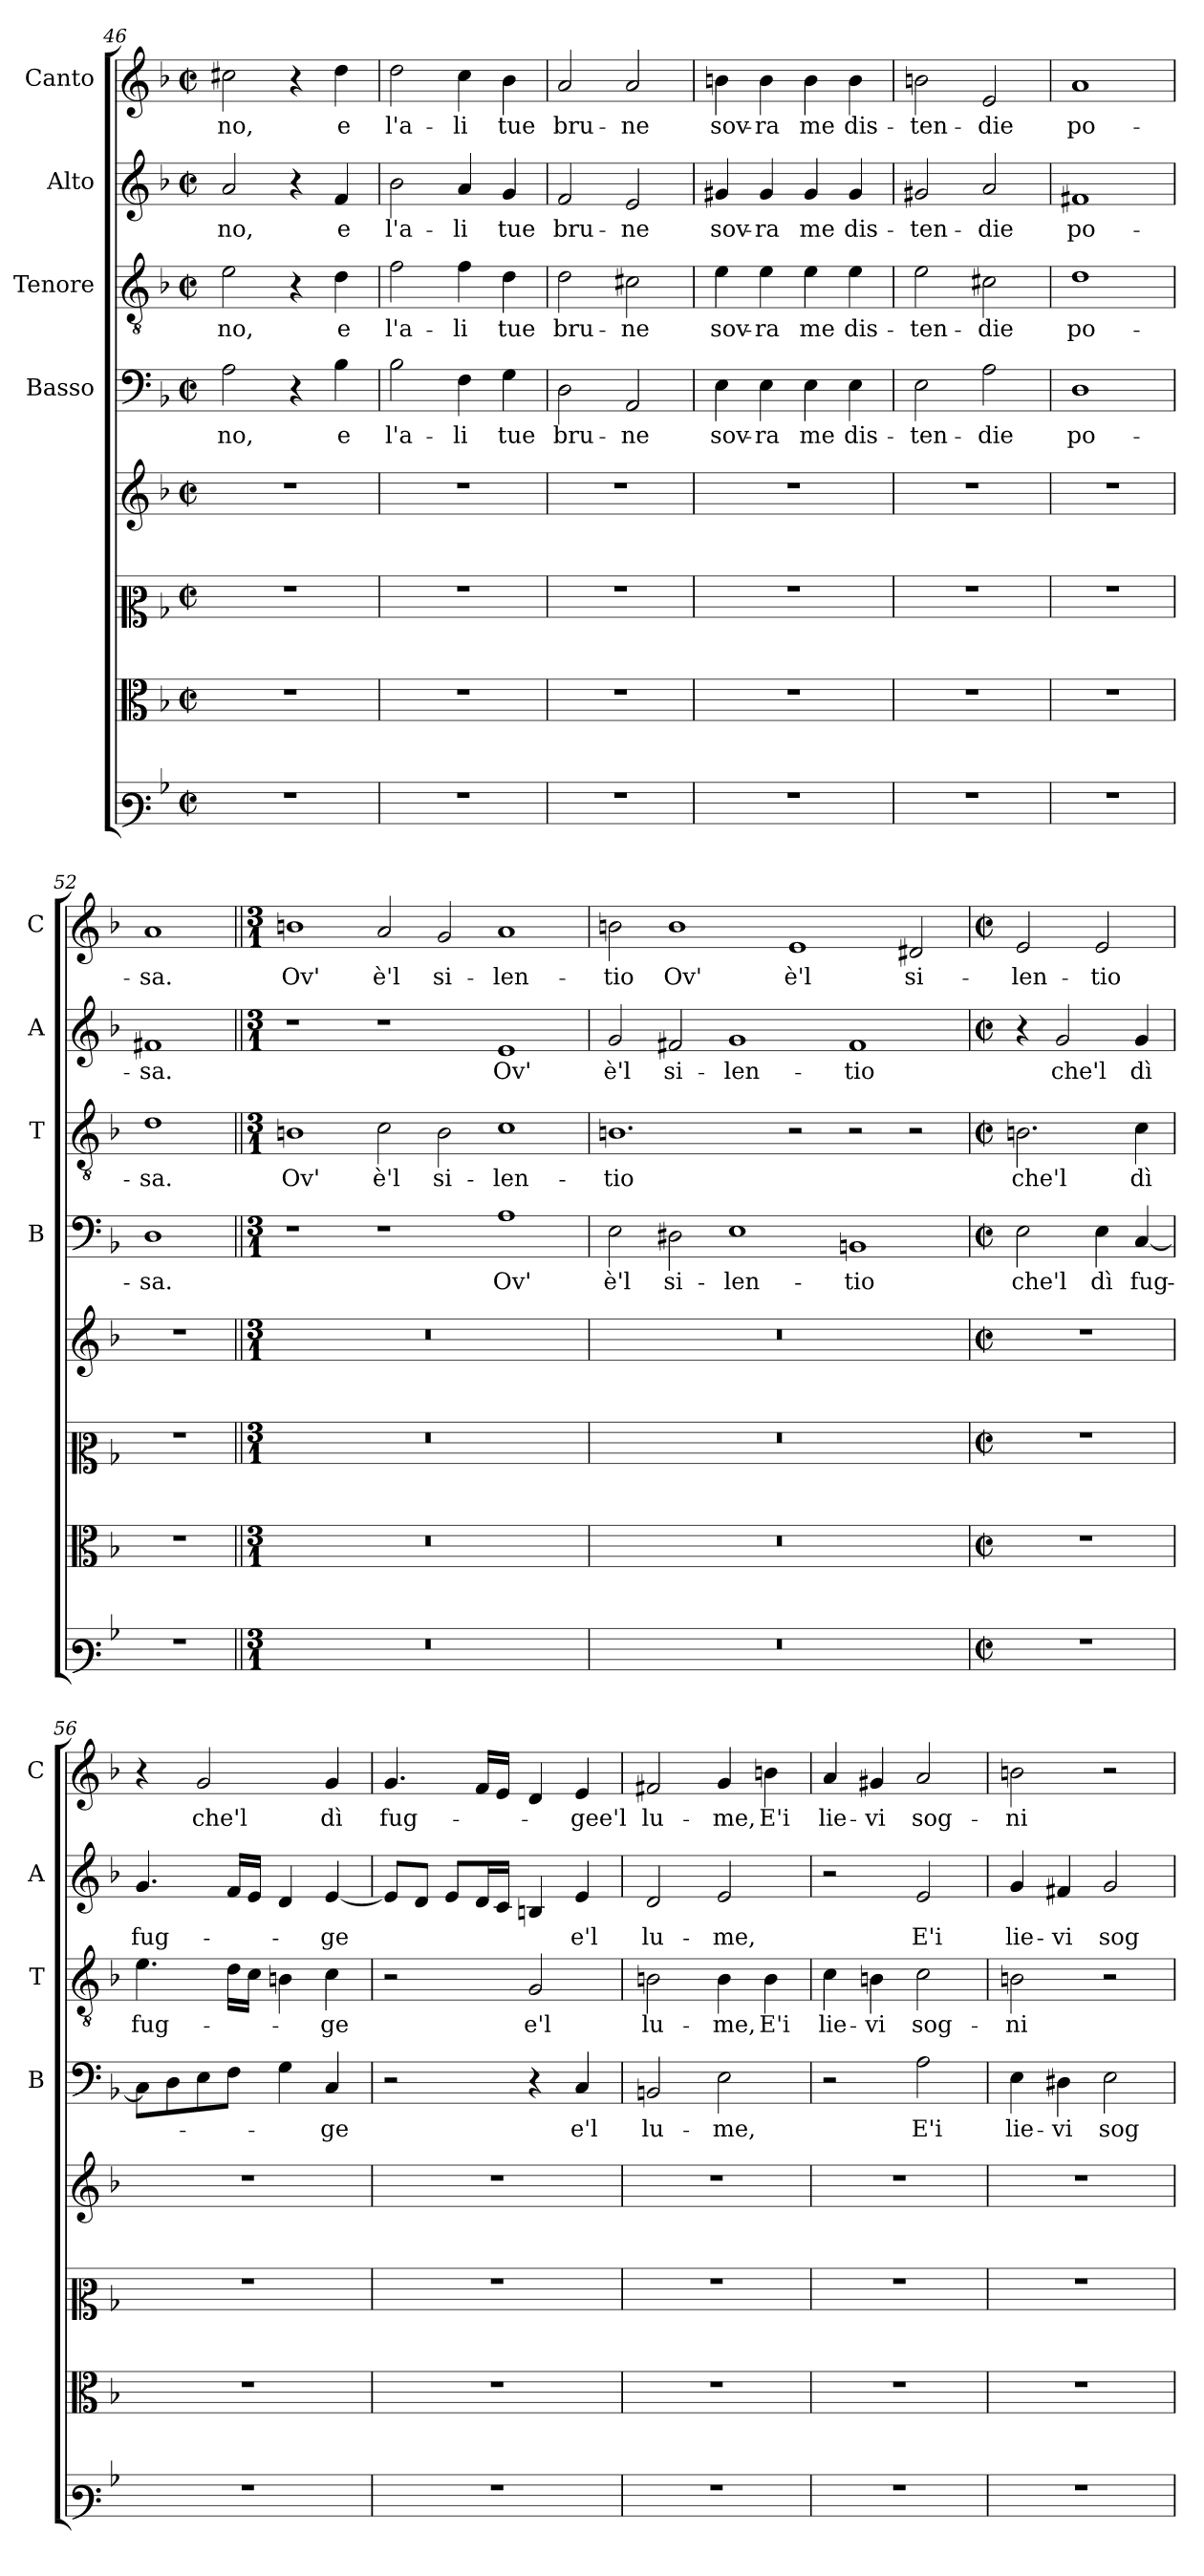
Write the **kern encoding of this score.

**kern	**kern	**kern	**kern	**kern	**text	**kern	**text	**kern	**text	**kern	**text
*part8	*part7	*part6	*part5	*part4	*part4	*part3	*part3	*part2	*part2	*part1	*part1
*staff8	*staff7	*staff6	*staff5	*staff4	*staff4	*staff3	*staff3	*staff2	*staff2	*staff1	*staff1
*	*	*	*	*I"Basso	*	*I"Tenore	*	*I"Alto	*	*I"Canto	*
*	*	*	*	*I'B	*	*I'T	*	*I'A	*	*I'C	*
*clefF3	*clefC3	*clefC2	*clefG2	*clefF4	*	*clefGv2	*	*clefG2	*	*clefG2	*
*k[b-]	*k[b-]	*k[b-]	*k[b-]	*k[b-]	*	*k[b-]	*	*k[b-]	*	*k[b-]	*
*F:	*F:	*F:	*F:	*F:	*	*F:	*	*F:	*	*F:	*
*M2/2	*M2/2	*M2/2	*M2/2	*M2/2	*	*M2/2	*	*M2/2	*	*M2/2	*
*met(c|)	*met(c|)	*met(c|)	*met(c|)	*met(c|)	*	*met(c|)	*	*met(c|)	*	*met(c|)	*
=46	=46	=46	=46	=46	=46	=46	=46	=46	=46	=46	=46
1r	1r	1r	1r	2A\	-no,	2e\	-no,	2a/	-no,	2cc#X\	-no,
.	.	.	.	4r	.	4r	.	4r	.	4r	.
.	.	.	.	4B-\	e	4d\	e	4f/	e	4dd\	e
!!LO:LB:g=z
=47	=47	=47	=47	=47	=47	=47	=47	=47	=47	=47	=47
1r	1r	1r	1r	2B-\	l'a-	2f\	l'a-	2b-\	l'a-	2dd\	l'a-
.	.	.	.	4F\	-li	4f\	-li	4a/	-li	4cc\	-li
.	.	.	.	4G\	tue	4d\	tue	4g/	tue	4b-\	tue
=48	=48	=48	=48	=48	=48	=48	=48	=48	=48	=48	=48
1r	1r	1r	1r	2D\	bru-	2d\	bru-	2f/	bru-	2a/	bru-
.	.	.	.	2AA/	-ne	2c#X\	-ne	2e/	-ne	2a/	-ne
=49	=49	=49	=49	=49	=49	=49	=49	=49	=49	=49	=49
1r	1r	1r	1r	4E\	sov-	4e\	sov-	4g#X/	sov-	4bn\	sov-
.	.	.	.	4E\	-ra	4e\	-ra	4g#/	-ra	4b\	-ra
.	.	.	.	4E\	me	4e\	me	4g#/	me	4b\	me
.	.	.	.	4E\	dis-	4e\	dis-	4g#/	dis-	4b\	dis-
=50	=50	=50	=50	=50	=50	=50	=50	=50	=50	=50	=50
1r	1r	1r	1r	2E\	-ten-	2e\	-ten-	2g#X/	-ten-	2bn\	-ten-
.	.	.	.	2A\	-die	2c#X\	-die	2a/	-die	2e/	-die
=51	=51	=51	=51	=51	=51	=51	=51	=51	=51	=51	=51
1r	1r	1r	1r	1D	po-	1d	po-	1f#X	po-	1a	po-
=52	=52	=52	=52	=52	=52	=52	=52	=52	=52	=52	=52
1r	1r	1r	1r	1D	-sa.	1d	-sa.	1f#X	-sa.	1a	-sa.
!!LO:LB:g=z
=53||	=53||	=53||	=53||	=53||	=53||	=53||	=53||	=53||	=53||	=53||	=53||
*M3/1	*M3/1	*M3/1	*M3/1	*M3/1	*	*M3/1	*	*M3/1	*	*M3/1	*
0.r	0.r	0.r	0.r	1r	.	1Bn	Ov'	1r	.	1bn	Ov'
.	.	.	.	1r	.	2c\	è'l	1r	.	2a/	è'l
.	.	.	.	.	.	2B\	si-	.	.	2g/	si-
.	.	.	.	1A	Ov'	1c	-len-	1e	Ov'	1a	-len-
=54	=54	=54	=54	=54	=54	=54	=54	=54	=54	=54	=54
0.r	0.r	0.r	0.r	2E\	è'l	1.Bn	-tio	2g/	è'l	2bn\	-tio
.	.	.	.	2D#X\	si-	.	.	2f#X/	si-	1b	Ov'
.	.	.	.	1E	-len-	.	.	1g	-len-	.	.
.	.	.	.	.	.	2r	.	.	.	1e	è'l
.	.	.	.	1BB	-tio	2r	.	1f#	-tio	.	.
.	.	.	.	.	.	2r	.	.	.	2d#X/	si-
=55	=55	=55	=55	=55	=55	=55	=55	=55	=55	=55	=55
*M2/2	*M2/2	*M2/2	*M2/2	*M2/2	*	*M2/2	*	*M2/2	*	*M2/2	*
*met(c|)	*met(c|)	*met(c|)	*met(c|)	*met(c|)	*	*met(c|)	*	*met(c|)	*	*met(c|)	*
1r	1r	1r	1r	2E\	che'l	2.Bn\	che'l	4r	.	2e/	-len-
.	.	.	.	.	.	.	.	2g/	che'l	.	.
.	.	.	.	4E\	dì	.	.	.	.	2e/	-tio
.	.	.	.	[<4C/	fug-	4c\	dì	4g/	dì	.	.
=56	=56	=56	=56	=56	=56	=56	=56	=56	=56	=56	=56
1r	1r	1r	1r	8C\L]	.	4.e\	fug-	4.g/	fug-	4r	.
.	.	.	.	8D\	.	.	.	.	.	.	.
.	.	.	.	8E\	.	.	.	.	.	2g/	che'l
.	.	.	.	8F\J	.	16d\LL	.	16f/LL	.	.	.
.	.	.	.	.	.	16c\JJ	.	16e/JJ	.	.	.
.	.	.	.	4G\	.	4Bn\	.	4d/	.	.	.
.	.	.	.	4C/	-ge	4c\	-ge	[<4e/	-ge	4g/	dì
!!LO:LB:g=z
=57	=57	=57	=57	=57	=57	=57	=57	=57	=57	=57	=57
1r	1r	1r	1r	2r	.	2r	.	8e/L]	.	4.g/	fug-
.	.	.	.	.	.	.	.	8d/J	.	.	.
.	.	.	.	.	.	.	.	8e/L	.	.	.
.	.	.	.	.	.	.	.	16d/L	.	16f/LL	.
.	.	.	.	.	.	.	.	16c/JJ	.	16e/JJ	.
.	.	.	.	4r	.	2G/	e'l	4Bn/	.	4d/	.
.	.	.	.	4C/	e'l	.	.	4e/	e'l	4e/	-gee'l
=58	=58	=58	=58	=58	=58	=58	=58	=58	=58	=58	=58
1r	1r	1r	1r	2BBn/	lu-	2Bn\	lu-	2d/	lu-	2f#X/	lu-
.	.	.	.	2E\	-me,	4B\	-me,	2e/	-me,	4g/	-me,
.	.	.	.	.	.	4B\	E'i	.	.	4bn\	E'i
=59	=59	=59	=59	=59	=59	=59	=59	=59	=59	=59	=59
1r	1r	1r	1r	2r	.	4c\	lie-	2r	.	4a/	lie-
.	.	.	.	.	.	4Bn\	-vi	.	.	4g#X/	-vi
.	.	.	.	2A\	E'i	2c\	sog-	2e/	E'i	2a/	sog-
=60	=60	=60	=60	=60	=60	=60	=60	=60	=60	=60	=60
1r	1r	1r	1r	4E\	lie-	2Bn\	-ni	4g/	lie-	2bn\	-ni
.	.	.	.	4D#X\	-vi	.	.	4f#X/	-vi	.	.
.	.	.	.	2E\	sog-	2r	.	2g/	sog-	2r	.
=	=	=	=	=	=	=	=	=	=	=	=
*-	*-	*-	*-	*-	*-	*-	*-	*-	*-	*-	*-
